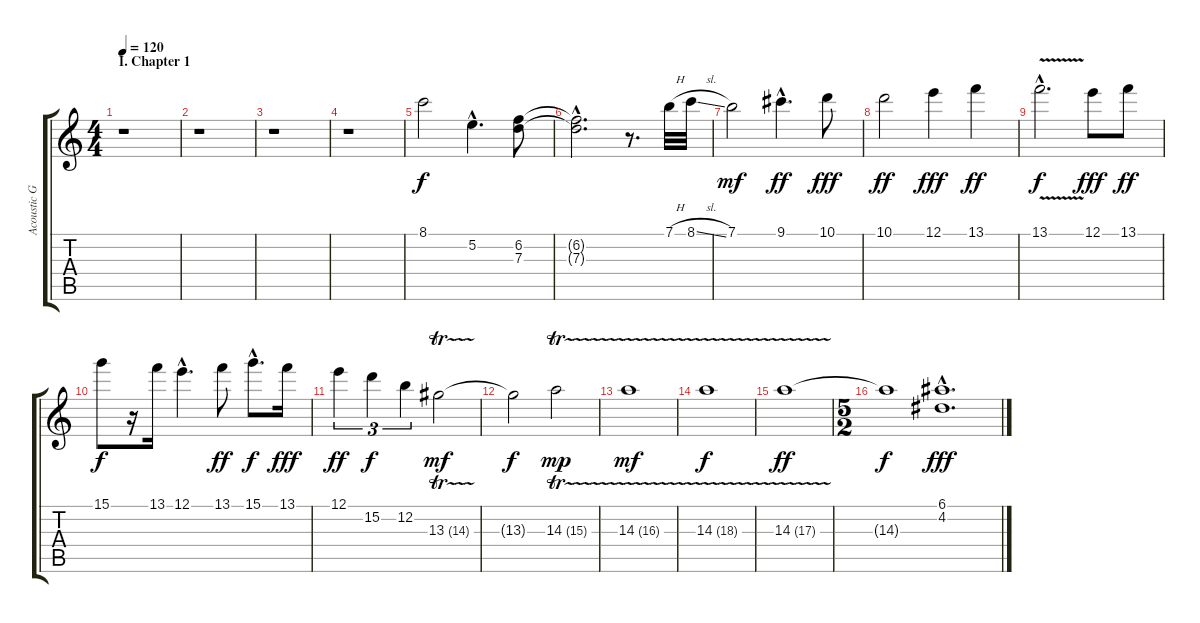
\track ("Acoustic Guitar (lead)" "Acoustic G") {instrument acousticguitarnylon}
\staff {score tabs}
\tuning (E4 B3 G3 D3 A2 E2) {hide}
\ts (4 4)
\section ("" "I. Chapter 1")
\tempo 120
\clef g2
\ks c
r.1{dy f instrument acousticguitarnylon} |
r.1 |
r.1 |
r.1 |
8.1.2 5.2{hac}.4{d} (6.2 7.3).8 |
(6.2{hac t} 7.3{hac t}).2{d} r.8{d} 7.1{h}.32 8.1{sl}.32 |
7.1.2{dy mf} 9.1{hac}.4{d dy ff} 10.1.8{dy fff} |
10.1.2{dy ff} 12.1.4{dy fff volume 16} 13.1.4{dy ff} |
13.1{v hac}.2{d dy f volume 12} 12.1.8{dy fff} 13.1.8{dy ff} |
15.1.8{dy f} r.16 13.1.16 12.1{hac}.4{d} 13.1.8{dy ff} 15.1{hac}.8{d dy f} 13.1.16{dy fff} |
12.1.4{tu (3 2) dy ff} 15.2.4{tu (3 2) dy f} 12.2.4{tu (3 2)} 13.3{tr (14 32)}.2{dy mf} |
13.3{t}.2{dy f} 14.3{tr (15 32)}.2{dy mp} |
14.3{tr (16 32)}.1{dy mf} |
14.3{tr (18 32)}.1{dy f} |
14.3{tr (17 32)}.1{dy ff} |
\ts (5 2)
14.3{t}.1{dy f} (6.1{hac} 4.2{hac}).1{d dy fff volume 16}
